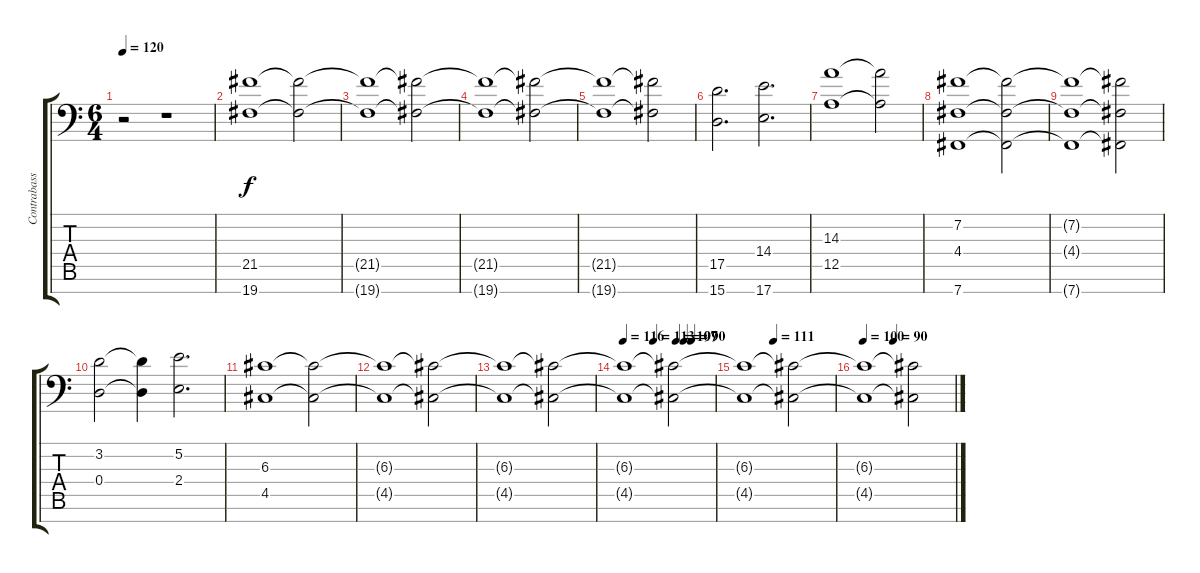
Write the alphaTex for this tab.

\track ("Contrabass/Trumpet" "Contrabass") {instrument contrabass}
\staff {score tabs}
\tuning (E3 B2 G2 D2 A1 E1 B0) {hide}
\ts (6 4)
\tempo 120
\clef f4
\ks c
r.2{dy f instrument contrabass} r.1 |
(21.5 19.7).1 (21.5{t} 19.7{t}).2 |
(21.5{t} 19.7{t}).1 (21.5{t} 19.7{t}).2 |
(21.5{t} 19.7{t}).1 (21.5{t} 19.7{t}).2 |
(21.5{t} 19.7{t}).1 (21.5{t} 19.7{t}).2 |
(17.5 15.7).2{d} (14.4 17.7).2{d} |
(14.3 12.5).1 (14.3{t} 12.5{t}).2 |
(7.2 4.4 7.7).1 (7.2{t} 4.4{t} 7.7{t}).2 |
(7.2{t} 4.4{t} 7.7{t}).1 (7.2{t} 4.4{t} 7.7{t}).2 |
(3.2 0.4).2 (3.2{t} 0.4{t}).4 (5.2 2.4).2{d} |
(6.3 4.5).1 (6.3{t} 4.5{t}).2 |
(6.3{t} 4.5{t}).1 (6.3{t} 4.5{t}).2 |
(6.3{t} 4.5{t}).1 (6.3{t} 4.5{t}).2 |
\tempo (113 0.3333333333333333)
\tempo 116
\tempo (107 0.5833333333333334)
\tempo (97 0.6666666666666666)
\tempo (90 0.75)
(6.3{t} 4.5{t}).1 (6.3{t} 4.5{t}).2 |
\tempo (111 0.3333333333333333)
(6.3{t} 4.5{t}).1 (6.3{t} 4.5{t}).2 |
\tempo (90 0.3333333333333333)
\tempo 100
(6.3{t} 4.5{t}).1 (6.3{t} 4.5{t}).2
